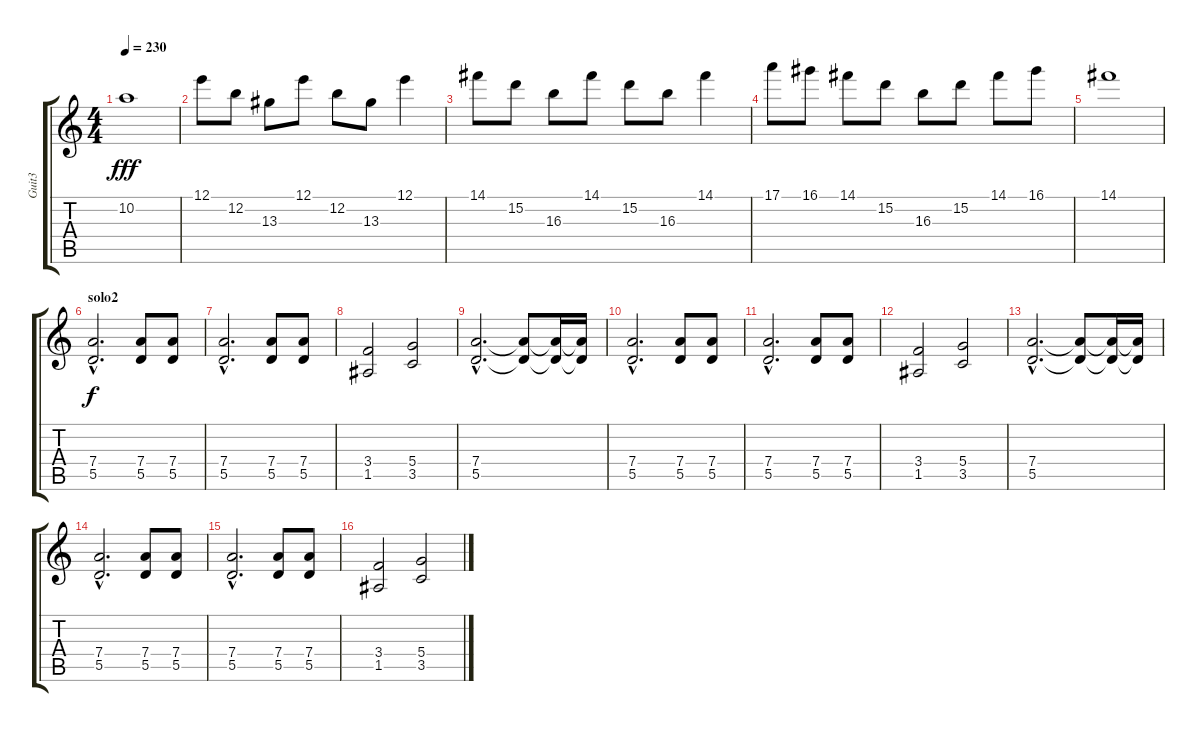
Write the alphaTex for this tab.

\track ("Guit3" "Guit3") {instrument overdrivenguitar}
\staff {score tabs}
\tuning (E4 B3 G3 D3 A2 E2) {hide}
\ts (4 4)
\tempo 230
\clef g2
\ks c
10.2.1{dy fff} |
12.1.8 12.2.8 13.3.8 12.1.8 12.2.8 13.3.8 12.1.4 |
14.1.8 15.2.8 16.3.8 14.1.8 15.2.8 16.3.8 14.1.4 |
17.1.8 16.1.8 14.1.8 15.2.8 16.3.8 15.2.8 14.1.8 16.1.8 |
14.1.1 |
\section ("" "solo2")
(7.4{hac} 5.5{hac}).2{d dy f volume 11} (7.4 5.5).8 (7.4 5.5).8 |
(7.4{hac} 5.5{hac}).2{d} (7.4 5.5).8 (7.4 5.5).8 |
(3.4 1.5).2 (5.4 3.5).2 |
(7.4{hac} 5.5{hac}).2{d} (7.4{t} 5.5{t}).8 (7.4{t} 5.5{t}).16 (7.4{t} 5.5{t}).16 |
(7.4{hac} 5.5{hac}).2{d} (7.4 5.5).8 (7.4 5.5).8 |
(7.4{hac} 5.5{hac}).2{d} (7.4 5.5).8 (7.4 5.5).8 |
(3.4 1.5).2 (5.4 3.5).2 |
(7.4{hac} 5.5{hac}).2{d} (7.4{t} 5.5{t}).8 (7.4{t} 5.5{t}).16 (7.4{t} 5.5{t}).16 |
(7.4{hac} 5.5{hac}).2{d} (7.4 5.5).8 (7.4 5.5).8 |
(7.4{hac} 5.5{hac}).2{d} (7.4 5.5).8 (7.4 5.5).8 |
(3.4 1.5).2 (5.4 3.5).2
